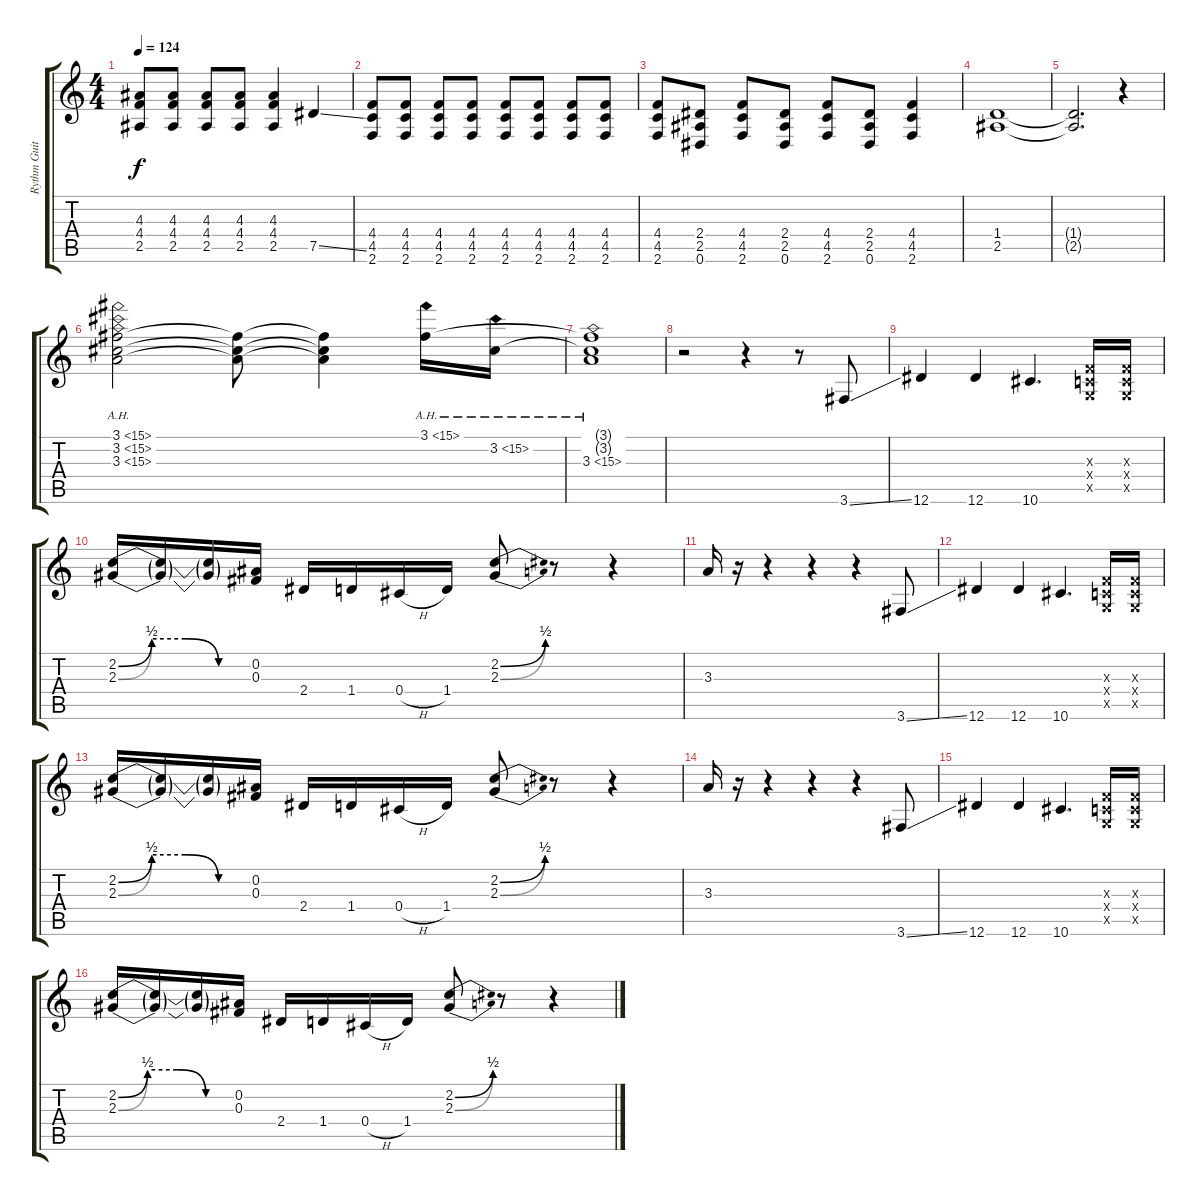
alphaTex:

\track ("Rythm Guitar 1" "Rythm Guit") {instrument overdrivenguitar}
\staff {score tabs}
\tuning (Eb4 Bb3 Gb3 Db3 Ab2 Eb2) {hide}
\ts (4 4)
\tempo 124
\clef g2
\ks c
(4.3{t} 4.4{t} 2.5{t}).8{dy f} (4.3 4.4 2.5).8 (4.3 4.4 2.5).8 (4.3 4.4 2.5).8 (4.3 4.4 2.5).4 7.5{ss}.4 |
(4.4 4.5 2.6).8 (4.4 4.5 2.6).8 (4.4 4.5 2.6).8 (4.4 4.5 2.6).8 (4.4 4.5 2.6).8 (4.4 4.5 2.6).8 (4.4 4.5 2.6).8 (4.4 4.5 2.6).8 |
(4.4 4.5 2.6).8 (2.4 2.5 0.6).8 (4.4 4.5 2.6).8 (2.4 2.5 0.6).8 (4.4 4.5 2.6).8 (2.4 2.5 0.6).8 (4.4 4.5 2.6).4 |
\section ("" "")
(1.4 2.5).1 |
(1.4{t} 2.5{t}).2{d} r.4 |
(3.1{ah 12} 3.2{ah 12} 3.3{ah 12}).2 (3.1{t} 3.2{t} 3.3{t}).8 (3.1{t} 3.2{t} 3.3{t}).4 3.1{ah 12}.16 3.2{ah 12}.16 |
(3.1{t} 3.2{t} 3.3{ah 12}).1{volume 4} |
r.2 r.4 r.8 3.6{ss}.8{volume 11} |
12.6.4 12.6.4 10.6.4{d} (-1.3{x} -1.4{x} -1.5{x}).16 (-1.3{x} -1.4{x} -1.5{x}).16 |
(2.2{be (custom 0 0 15 2 30 2 45 0 60 0)} 2.3{be (custom 0 0 15 2 30 2 45 0 60 0)}).16 (2.2{t} 2.3{t}).16 (2.2{t} 2.3{t}).16 (0.2 0.3).16 2.4.16 1.4.16 0.4{h}.16 1.4.16 (2.2{be (bend 0 0 60 2)} 2.3{be (bend 0 0 60 2)}).8 r.8 r.4 |
3.3.16 r.16 r.4 r.4 r.4 3.6{ss}.8 |
12.6.4 12.6.4 10.6.4{d} (-1.3{x} -1.4{x} -1.5{x}).16 (-1.3{x} -1.4{x} -1.5{x}).16 |
(2.2{be (custom 0 0 15 2 30 2 45 0 60 0)} 2.3{be (custom 0 0 15 2 30 2 45 0 60 0)}).16 (2.2{t} 2.3{t}).16 (2.2{t} 2.3{t}).16 (0.2 0.3).16 2.4.16 1.4.16 0.4{h}.16 1.4.16 (2.2{be (bend 0 0 60 2)} 2.3{be (bend 0 0 60 2)}).8 r.8 r.4 |
3.3.16 r.16 r.4 r.4 r.4 3.6{ss}.8 |
12.6.4 12.6.4 10.6.4{d} (-1.3{x} -1.4{x} -1.5{x}).16 (-1.3{x} -1.4{x} -1.5{x}).16 |
(2.2{be (custom 0 0 15 2 30 2 45 0 60 0)} 2.3{be (custom 0 0 15 2 30 2 45 0 60 0)}).16 (2.2{t} 2.3{t}).16 (2.2{t} 2.3{t}).16 (0.2 0.3).16 2.4.16 1.4.16 0.4{h}.16 1.4.16 (2.2{be (bend 0 0 60 2)} 2.3{be (bend 0 0 60 2)}).8 r.8 r.4
